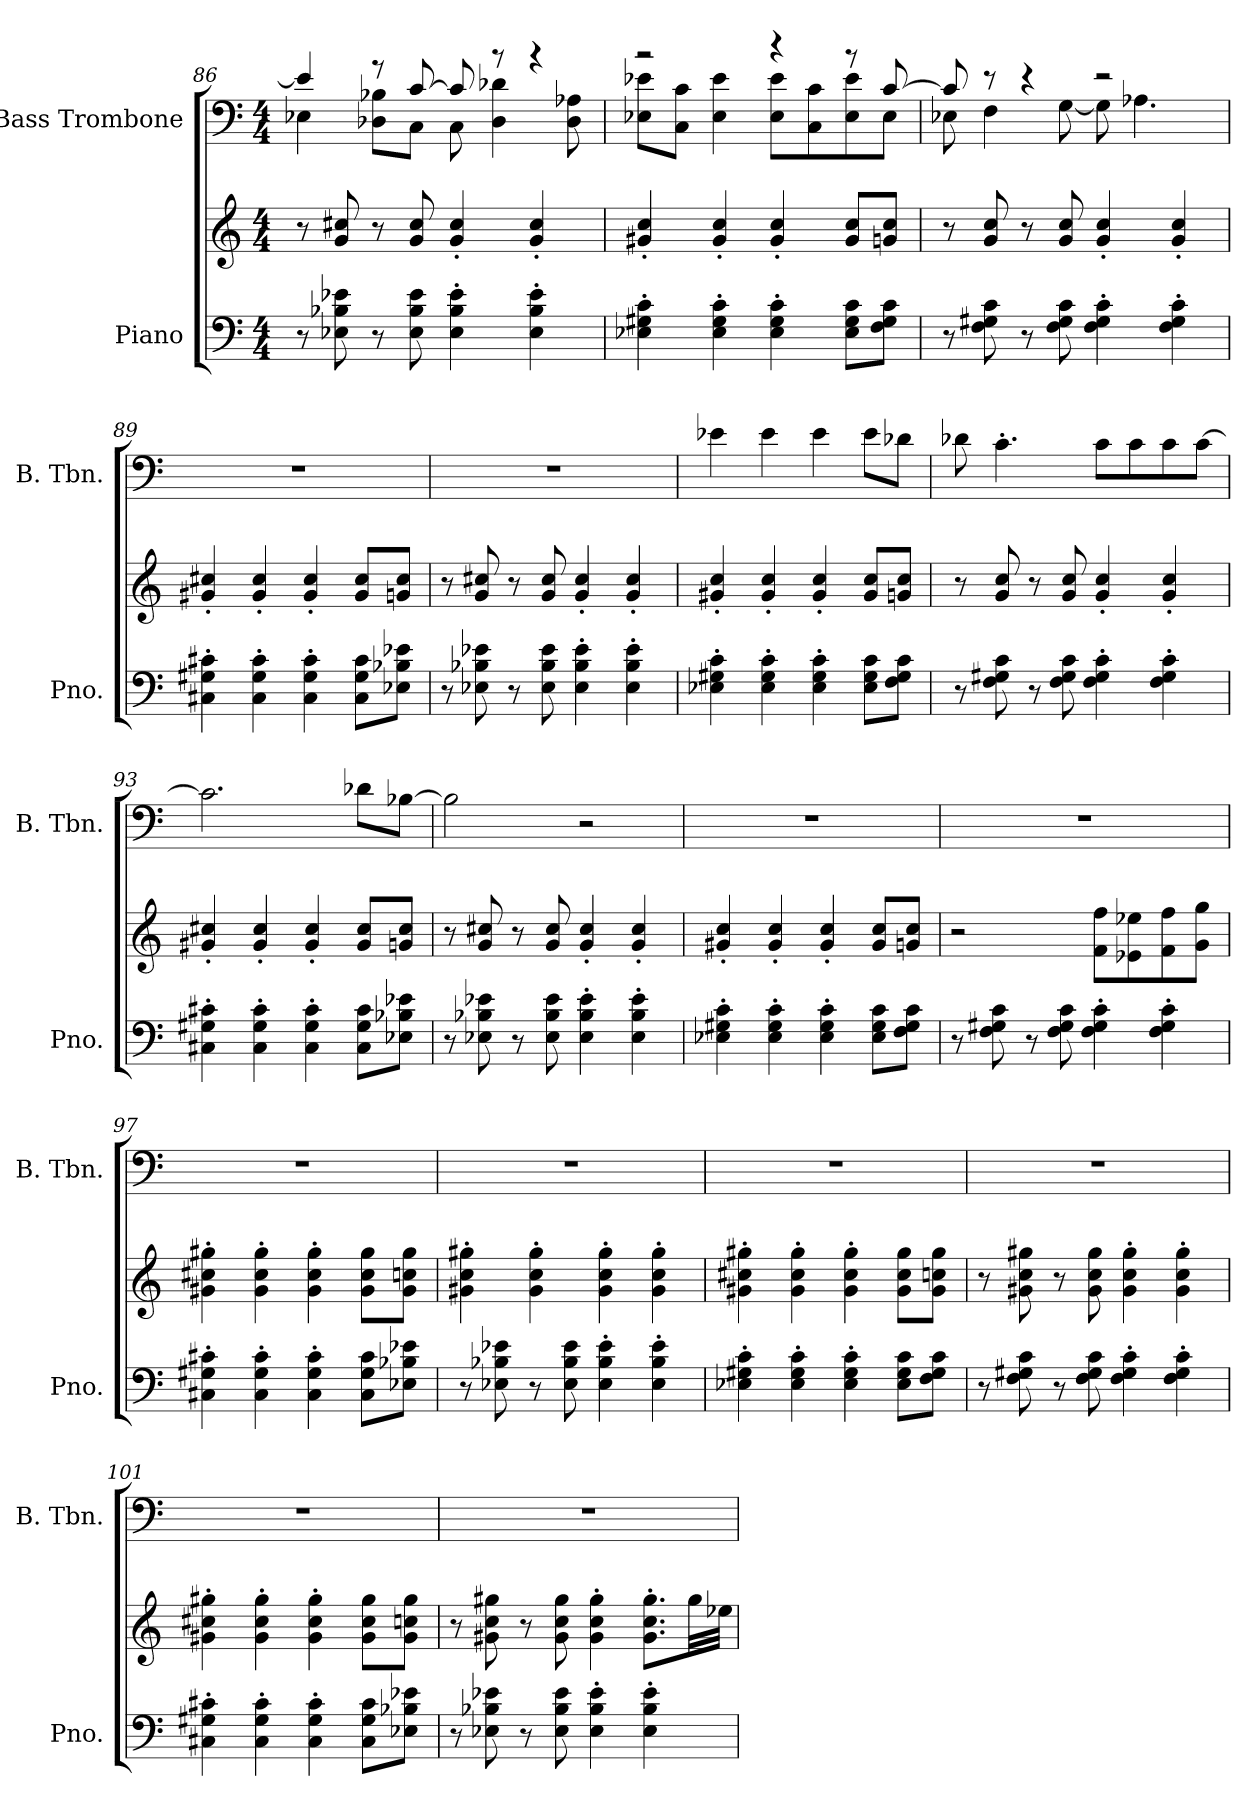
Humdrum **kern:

**kern	**kern	**kern
*part2	*part2	*part1
*staff3	*staff2	*staff1
*I"Piano	*	*I"Bass Trombone
*I'Pno.	*	*I'B. Tbn.
!!LO:LB:g=z
*clefF4	*clefG2	*clefF4
*k[]	*k[]	*k[]
*M4/4	*M4/4	*M4/4
=86	=86	=86
*	*	*^
8r	8r	4e-/]	4E-X\
8E-X\ 8B-X\ 8e-X\	8g/ 8cc#X/	.	.
8r	8r	8r	8D-X\ 8B-X\L
8E-\ 8B-\ 8e-\	8g/ 8cc#/	[8c/	8C\J
4E-\' 4B-\' 4e-\'	4g/' 4cc#/'	8c/]	8C\
.	.	8r	4D-\ 4d-X\
4E-\' 4B-\' 4e-\'	4g/' 4cc#/'	4r	.
.	.	.	8D-\ 8A-X\
=87	=87	=87	=87
4E-X\' 4G#X\' 4c\'	4g#X/' 4cc/'	2r	8E-X\ 8e-X\L
.	.	.	8C\ 8c\J
4E-\' 4G#\' 4c\'	4g#/' 4cc/'	.	4E-\ 4e-\
4E-\' 4G#\' 4c\'	4g#/' 4cc/'	4r	8E-\ 8e-\L
.	.	.	8C\ 8c\
8E-\ 8G#\ 8c\L	8g#/ 8cc/L	8r	8E-\ 8e-\
8F\ 8G#\ 8c\J	8gn/ 8cc/J	[8c/	8E-\J
=88	=88	=88	=88
8r	8r	8c/]	8E-X\
8F\ 8G#X\ 8c\	8g/ 8cc/	8r	4F\
8r	8r	4r	.
8F\ 8G#\ 8c\	8g/ 8cc/	.	[8G\
4F\' 4G#\' 4c\'	4g/' 4cc/'	2r	8G\]
.	.	.	4.A-X\
4F\' 4G#\' 4c\'	4g/' 4cc/'	.	.
*	*	*v	*v
!!LO:LB:g=z
=89	=89	=89
4C#X\' 4G#X\' 4c#X\'	4g#X/' 4cc#X/'	1r
4C#\' 4G#\' 4c#\'	4g#/' 4cc#/'	.
4C#\' 4G#\' 4c#\'	4g#/' 4cc#/'	.
8C#\ 8G#\ 8c#\L	8g#/ 8cc#/L	.
8E-X\ 8B-X\ 8e-X\J	8gn/ 8cc#/J	.
=90	=90	=90
8r	8r	1r
8E-X\ 8B-X\ 8e-X\	8g/ 8cc#X/	.
8r	8r	.
8E-\ 8B-\ 8e-\	8g/ 8cc#/	.
4E-\' 4B-\' 4e-\'	4g/' 4cc#/'	.
4E-\' 4B-\' 4e-\'	4g/' 4cc#/'	.
=91	=91	=91
4E-X\' 4G#X\' 4c\'	4g#X/' 4cc/'	4e-X\
4E-\' 4G#\' 4c\'	4g#/' 4cc/'	4e-\
4E-\' 4G#\' 4c\'	4g#/' 4cc/'	4e-\
8E-\ 8G#\ 8c\L	8g#/ 8cc/L	8e-\L
8F\ 8G#\ 8c\J	8gn/ 8cc/J	8d-X\J
=92	=92	=92
8r	8r	8d-X\
8F\ 8G#X\ 8c\	8g/ 8cc/	4.c'\
8r	8r	.
8F\ 8G#\ 8c\	8g/ 8cc/	.
4F\' 4G#\' 4c\'	4g/' 4cc/'	8c\L
.	.	8c\
4F\' 4G#\' 4c\'	4g/' 4cc/'	8c\
.	.	[8c\J
!!LO:LB:g=z
=93	=93	=93
4C#X\' 4G#X\' 4c#X\'	4g#X/' 4cc#X/'	2.c\]
4C#\' 4G#\' 4c#\'	4g#/' 4cc#/'	.
4C#\' 4G#\' 4c#\'	4g#/' 4cc#/'	.
8C#\ 8G#\ 8c#\L	8g#/ 8cc#/L	8d-X\L
8E-X\ 8B-X\ 8e-X\J	8gn/ 8cc#/J	[8B-X\J
=94	=94	=94
8r	8r	2B-\]
8E-X\ 8B-X\ 8e-X\	8g/ 8cc#X/	.
8r	8r	.
8E-\ 8B-\ 8e-\	8g/ 8cc#/	.
4E-\' 4B-\' 4e-\'	4g/' 4cc#/'	2r
4E-\' 4B-\' 4e-\'	4g/' 4cc#/'	.
=95	=95	=95
4E-X\' 4G#X\' 4c\'	4g#X/' 4cc/'	1r
4E-\' 4G#\' 4c\'	4g#/' 4cc/'	.
4E-\' 4G#\' 4c\'	4g#/' 4cc/'	.
8E-\ 8G#\ 8c\L	8g#/ 8cc/L	.
8F\ 8G#\ 8c\J	8gn/ 8cc/J	.
=96	=96	=96
8r	2r	1r
8F\ 8G#X\ 8c\	.	.
8r	.	.
8F\ 8G#\ 8c\	.	.
4F\' 4G#\' 4c\'	8f\ 8ff\L	.
.	8e-X\ 8ee-X\	.
4F\' 4G#\' 4c\'	8f\ 8ff\	.
.	8g\ 8gg\J	.
!!LO:PB:g=z
=97	=97	=97
4C#X\' 4G#X\' 4c#X\'	4g#X\' 4cc#X\' 4gg#X\'	1r
4C#\' 4G#\' 4c#\'	4g#\' 4cc#\' 4gg#\'	.
4C#\' 4G#\' 4c#\'	4g#\' 4cc#\' 4gg#\'	.
8C#\ 8G#\ 8c#\L	8g#\ 8cc#\ 8gg#\L	.
8E-X\ 8B-X\ 8e-X\J	8g#\ 8ccn\ 8gg#\J	.
=98	=98	=98
8r	4g#X\' 4cc\' 4gg#X\'	1r
8E-X\ 8B-X\ 8e-X\	.	.
8r	4g#\' 4cc\' 4gg#\'	.
8E-\ 8B-\ 8e-\	.	.
4E-\' 4B-\' 4e-\'	4g#\' 4cc\' 4gg#\'	.
4E-\' 4B-\' 4e-\'	4g#\' 4cc\' 4gg#\'	.
=99	=99	=99
4E-X\' 4G#X\' 4c\'	4g#X\' 4cc#X\' 4gg#X\'	1r
4E-\' 4G#\' 4c\'	4g#\' 4cc#\' 4gg#\'	.
4E-\' 4G#\' 4c\'	4g#\' 4cc#\' 4gg#\'	.
8E-\ 8G#\ 8c\L	8g#\ 8cc#\ 8gg#\L	.
8F\ 8G#\ 8c\J	8g#\ 8ccn\ 8gg#\J	.
=100	=100	=100
8r	8r	1r
8F\ 8G#X\ 8c\	8g#X\ 8cc\ 8gg#X\	.
8r	8r	.
8F\ 8G#\ 8c\	8g#\ 8cc\ 8gg#\	.
4F\' 4G#\' 4c\'	4g#\' 4cc\' 4gg#\'	.
4F\' 4G#\' 4c\'	4g#\' 4cc\' 4gg#\'	.
!!LO:LB:g=z
=101	=101	=101
4C#X\' 4G#X\' 4c#X\'	4g#X\' 4cc#X\' 4gg#X\'	1r
4C#\' 4G#\' 4c#\'	4g#\' 4cc#\' 4gg#\'	.
4C#\' 4G#\' 4c#\'	4g#\' 4cc#\' 4gg#\'	.
8C#\ 8G#\ 8c#\L	8g#\ 8cc#\ 8gg#\L	.
8E-X\ 8B-X\ 8e-X\J	8g#\ 8ccn\ 8gg#\J	.
=102	=102	=102
8r	8r	1r
8E-X\ 8B-X\ 8e-X\	8g#X\ 8cc\ 8gg#X\	.
8r	8r	.
8E-\ 8B-\ 8e-\	8g#\ 8cc\ 8gg#\	.
4E-\' 4B-\' 4e-\'	4g#\' 4cc\' 4gg#\'	.
4E-\' 4B-\' 4e-\'	8.g#\' 8.cc\' 8.gg#\'L	.
.	32gg#\LL	.
.	32ee-X\JJJ	.
=	=	=
*-	*-	*-
